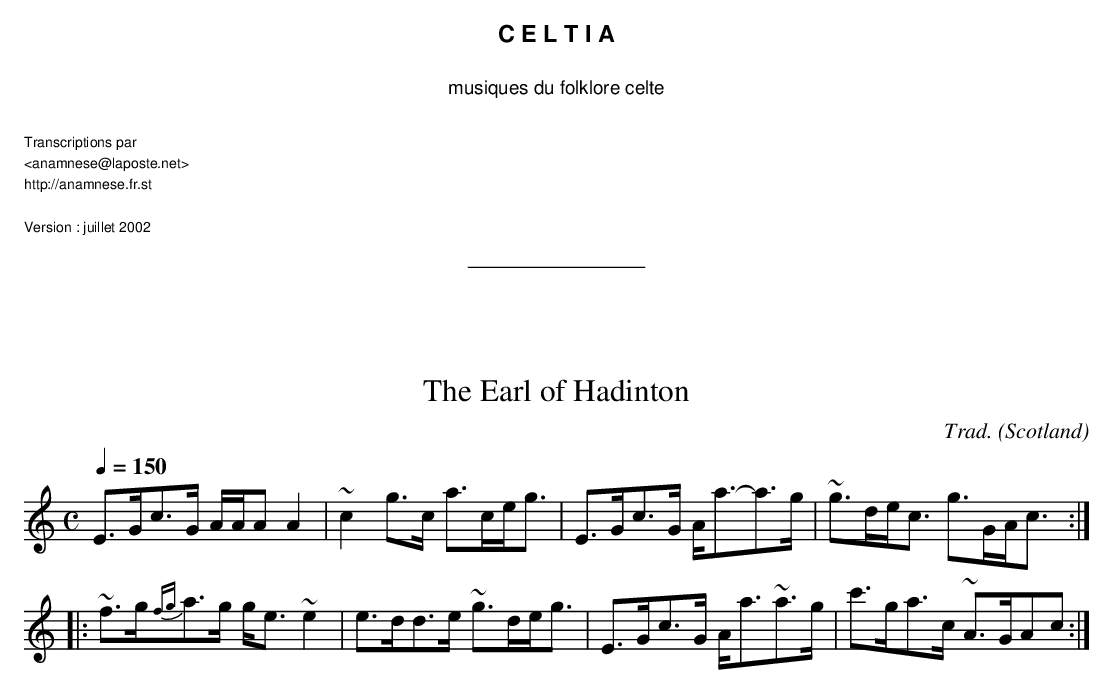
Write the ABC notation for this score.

X:1
T:The Earl of Hadinton
C:Trad.
O:Scotland
M:C
L:1/8
Q:1/4=150 %tempo exact non connu
K:C
 E>Gc>G A/A/A A2 | ~c2 g>c a>ce<g |\
  E>Gc>G A<a-a>g | ~g>de<c g>GA<c :|:
 ~f>g{fg}a>g g<e ~e2 | e>dd>e ~g>de<g |\
  E>Gc>G A<a~a>g | c'>ga>c ~A>GAc :|
